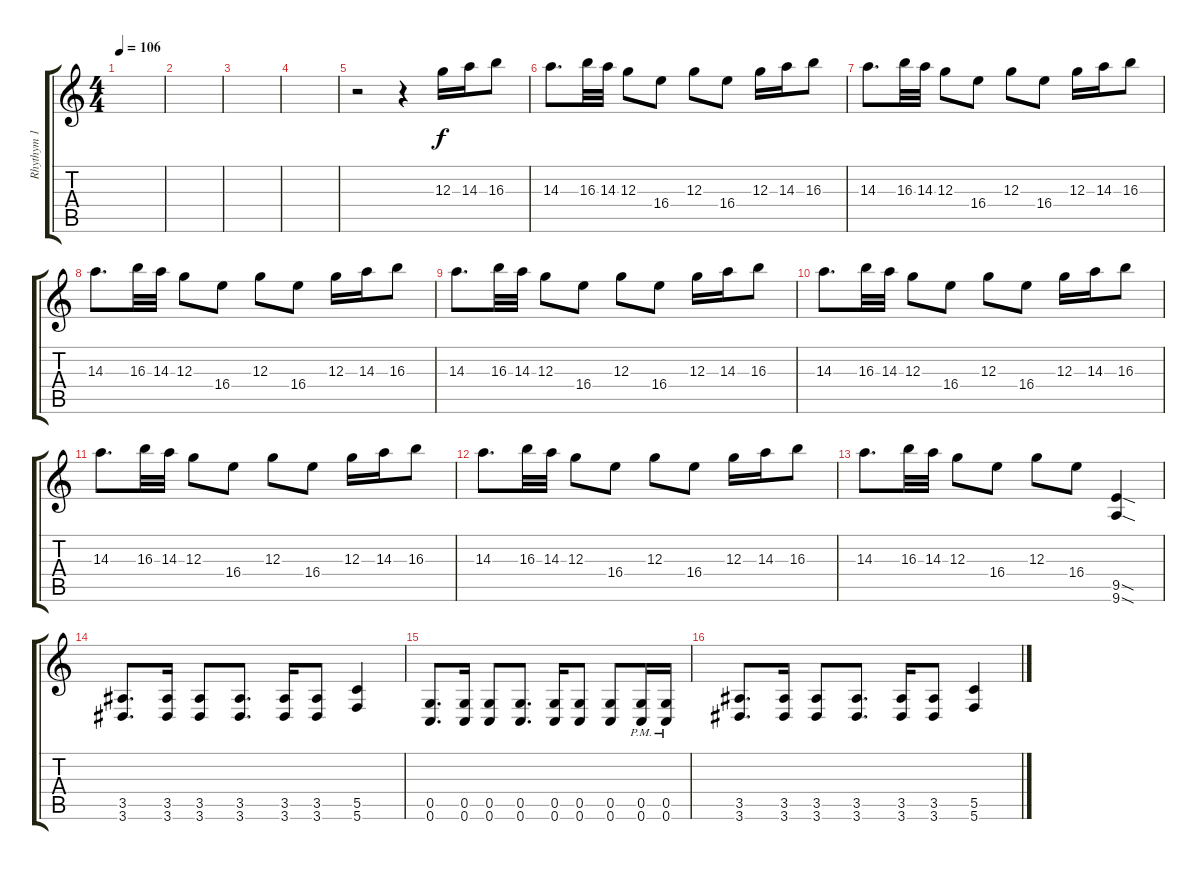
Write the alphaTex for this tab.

\track ("Rhythym 1" "Rhythym 1") {instrument distortionguitar}
\staff {score tabs}
\tuning (E4 C4 G3 C3 G2 C2) {hide}
\ts (4 4)
\tempo 106
\clef g2
\ks c
|
|
|
|
r.2 r.4 12.3.16 14.3.16 16.3.8 |
14.3.8{d} 16.3.32 14.3.32 12.3.8 16.4.8 12.3.8 16.4.8 12.3.16 14.3.16 16.3.8 |
14.3.8{d} 16.3.32 14.3.32 12.3.8 16.4.8 12.3.8 16.4.8 12.3.16 14.3.16 16.3.8 |
14.3.8{d} 16.3.32 14.3.32 12.3.8 16.4.8 12.3.8 16.4.8 12.3.16 14.3.16 16.3.8 |
14.3.8{d} 16.3.32 14.3.32 12.3.8 16.4.8 12.3.8 16.4.8 12.3.16 14.3.16 16.3.8 |
14.3.8{d} 16.3.32 14.3.32 12.3.8 16.4.8 12.3.8 16.4.8 12.3.16 14.3.16 16.3.8 |
14.3.8{d} 16.3.32 14.3.32 12.3.8 16.4.8 12.3.8 16.4.8 12.3.16 14.3.16 16.3.8 |
14.3.8{d} 16.3.32 14.3.32 12.3.8 16.4.8 12.3.8 16.4.8 12.3.16 14.3.16 16.3.8 |
14.3.8{d} 16.3.32 14.3.32 12.3.8 16.4.8 12.3.8 16.4.8 (9.5{sod} 9.6{sod}).4 |
(3.5 3.6).8{d} (3.5 3.6).16 (3.5 3.6).8 (3.5 3.6).8{d} (3.5 3.6).16 (3.5 3.6).8 (5.5 5.6).4 |
(0.5 0.6).8{d} (0.5 0.6).16 (0.5 0.6).8 (0.5 0.6).8{d} (0.5 0.6).16 (0.5 0.6).8 (0.5 0.6).8 (0.5{pm} 0.6{pm}).16 (0.5{pm} 0.6{pm}).16 |
(3.5 3.6).8{d} (3.5 3.6).16 (3.5 3.6).8 (3.5 3.6).8{d} (3.5 3.6).16 (3.5 3.6).8 (5.5 5.6).4
